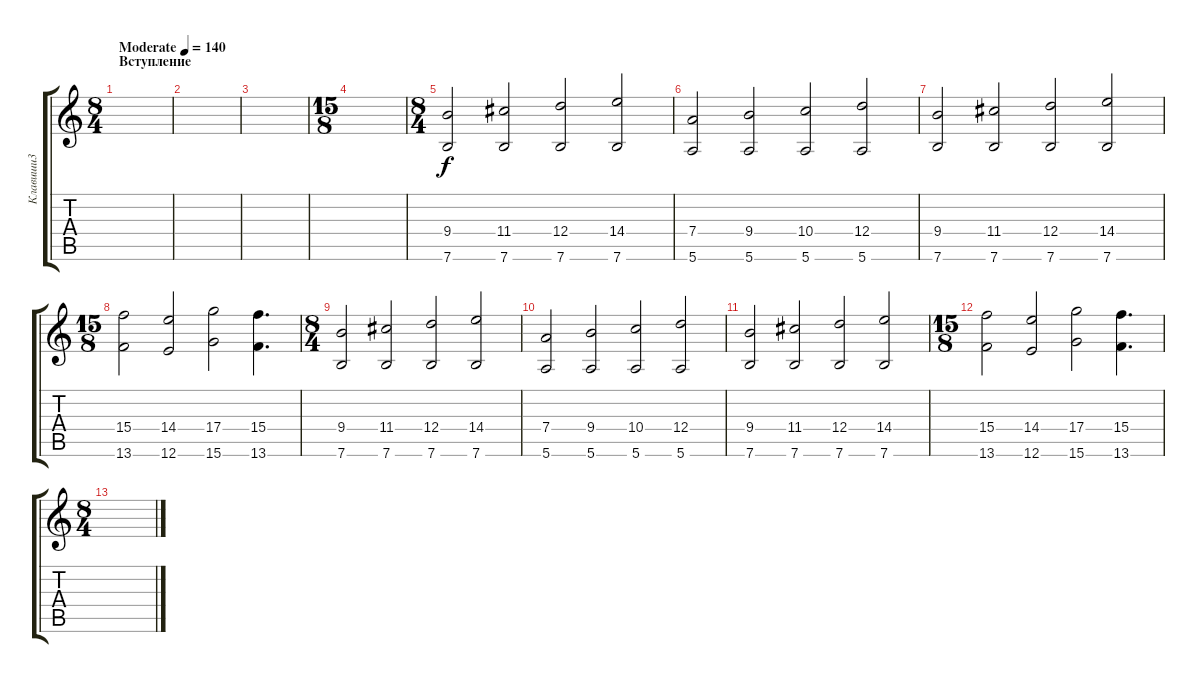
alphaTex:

\track ("Клавиши3" "Клавиши3") {instrument contrabass}
\staff {score tabs}
\tuning (E4 B3 G3 D3 A2 E2) {hide}
\ts (8 4)
\section ("" "Вступление")
\tempo (140 "Moderate")
\clef g2
\ks c
|
|
|
\ts (15 8)
|
\ts (8 4)
(9.4 7.6).2 (11.4 7.6).2 (12.4 7.6).2 (14.4 7.6).2 |
(7.4 5.6).2 (9.4 5.6).2 (10.4 5.6).2 (12.4 5.6).2 |
(9.4 7.6).2 (11.4 7.6).2 (12.4 7.6).2 (14.4 7.6).2 |
\ts (15 8)
(15.4 13.6).2 (14.4 12.6).2 (17.4 15.6).2 (15.4 13.6).4{d} |
\ts (8 4)
(9.4 7.6).2 (11.4 7.6).2 (12.4 7.6).2 (14.4 7.6).2 |
(7.4 5.6).2 (9.4 5.6).2 (10.4 5.6).2 (12.4 5.6).2 |
(9.4 7.6).2 (11.4 7.6).2 (12.4 7.6).2 (14.4 7.6).2 |
\ts (15 8)
(15.4 13.6).2 (14.4 12.6).2 (17.4 15.6).2 (15.4 13.6).4{d} |
\ts (8 4)
